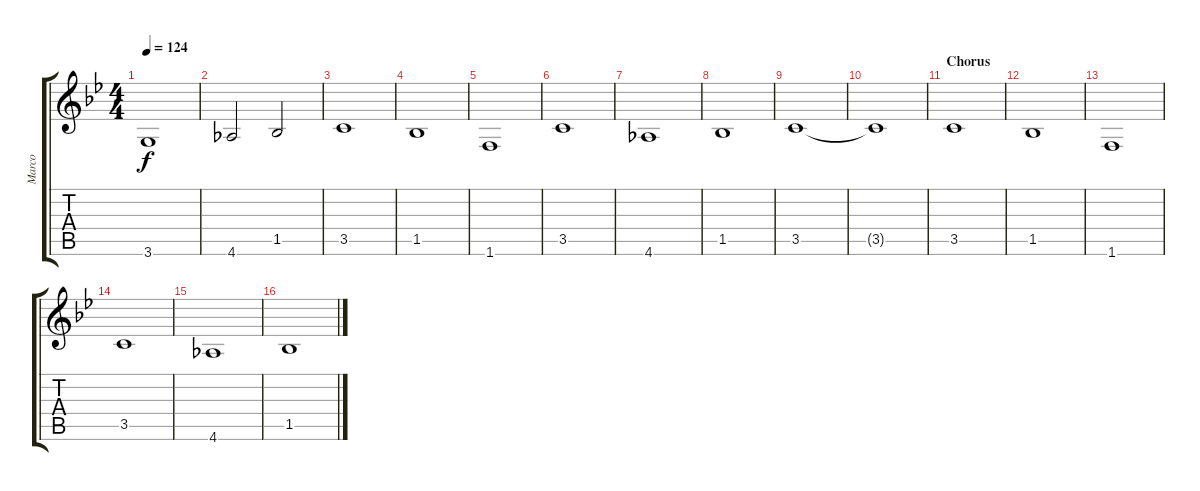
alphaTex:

\track ("Marco" "Marco") {instrument electricbassfinger}
\staff {score tabs}
\tuning (E4 B3 G3 D3 A2 E2) {hide}
\ts (4 4)
\tempo 124
\clef g2
\ks bb
3.6.1{dy f} |
4.6.2 1.5.2 |
3.5.1 |
1.5.1 |
1.6.1 |
3.5.1 |
4.6.1 |
1.5.1 |
3.5.1 |
3.5{t}.1 |
\section ("" "Chorus")
3.5.1 |
1.5.1 |
1.6.1 |
3.5.1 |
4.6.1 |
1.5.1
